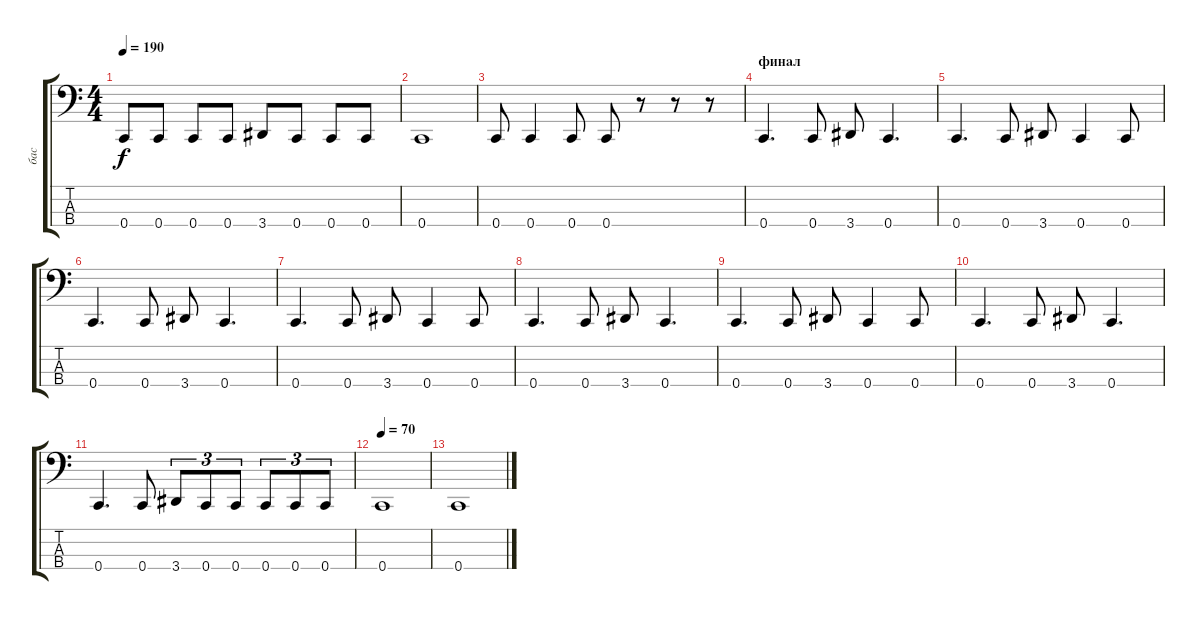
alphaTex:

\track ("бас" "бас") {instrument electricbassfinger}
\staff {score tabs}
\tuning (F2 C2 G1 C1) {hide}
\ts (4 4)
\tempo 190
\clef f4
\ks c
0.4.8{dy f} 0.4.8 0.4.8 0.4.8 3.4.8 0.4.8 0.4.8 0.4.8 |
0.4.1 |
0.4.8 0.4.4 0.4.8 0.4.8 r.8 r.8 r.8 |
\section ("" "финал")
0.4.4{d} 0.4.8 3.4.8 0.4.4{d} |
0.4.4{d} 0.4.8 3.4.8 0.4.4 0.4.8 |
0.4.4{d} 0.4.8 3.4.8 0.4.4{d} |
0.4.4{d} 0.4.8 3.4.8 0.4.4 0.4.8 |
0.4.4{d} 0.4.8 3.4.8 0.4.4{d} |
0.4.4{d} 0.4.8 3.4.8 0.4.4 0.4.8 |
0.4.4{d} 0.4.8 3.4.8 0.4.4{d} |
0.4.4{d} 0.4.8 3.4.8{tu (3 2)} 0.4.8{tu (3 2)} 0.4.8{tu (3 2)} 0.4.8{tu (3 2)} 0.4.8{tu (3 2)} 0.4.8{tu (3 2)} |
\tempo 70
0.4.1 |
0.4.1
